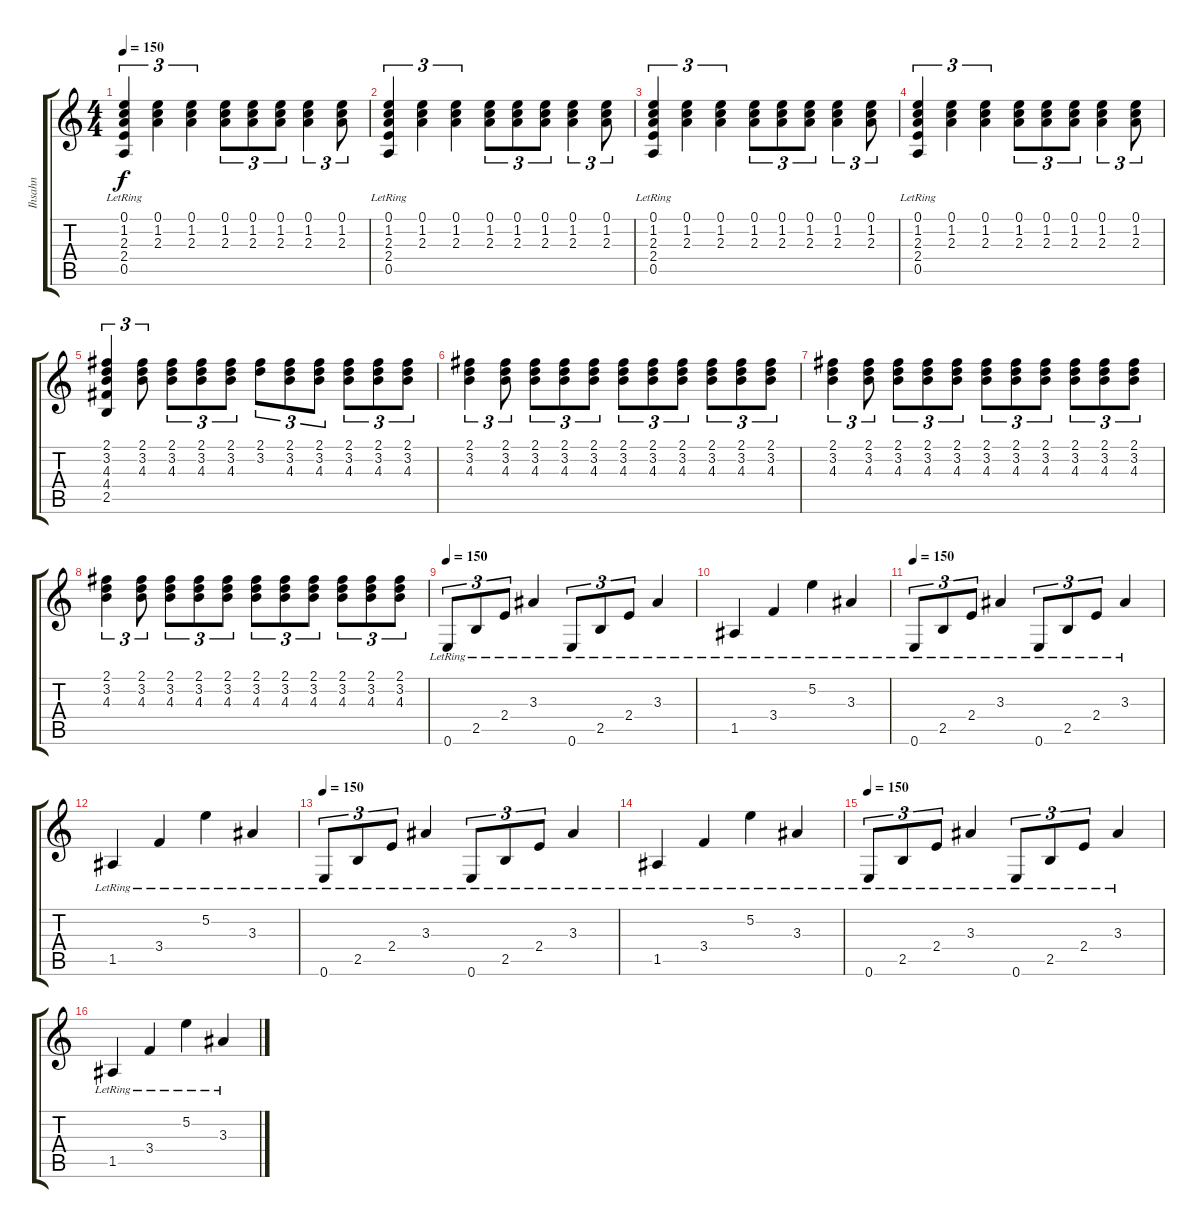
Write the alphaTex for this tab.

\track ("Ihsahn" "Ihsahn") {instrument distortionguitar}
\staff {score tabs}
\tuning (E4 B3 G3 D3 A2 E2) {hide}
\ts (4 4)
\tempo 150
\clef g2
\ks c
(0.1 1.2 2.3 2.4{lr} 0.5{lr}).4{tu (3 2) dy f} (0.1 1.2 2.3).4{tu (3 2)} (0.1 1.2 2.3).4{tu (3 2)} (0.1 1.2 2.3).8{tu (3 2)} (0.1 1.2 2.3).8{tu (3 2)} (0.1 1.2 2.3).8{tu (3 2)} (0.1 1.2 2.3).4{tu (3 2)} (0.1 1.2 2.3).8{tu (3 2)} |
(0.1 1.2 2.3 2.4{lr} 0.5{lr}).4{tu (3 2)} (0.1 1.2 2.3).4{tu (3 2)} (0.1 1.2 2.3).4{tu (3 2)} (0.1 1.2 2.3).8{tu (3 2)} (0.1 1.2 2.3).8{tu (3 2)} (0.1 1.2 2.3).8{tu (3 2)} (0.1 1.2 2.3).4{tu (3 2)} (0.1 1.2 2.3).8{tu (3 2)} |
(0.1 1.2 2.3 2.4{lr} 0.5{lr}).4{tu (3 2)} (0.1 1.2 2.3).4{tu (3 2)} (0.1 1.2 2.3).4{tu (3 2)} (0.1 1.2 2.3).8{tu (3 2)} (0.1 1.2 2.3).8{tu (3 2)} (0.1 1.2 2.3).8{tu (3 2)} (0.1 1.2 2.3).4{tu (3 2)} (0.1 1.2 2.3).8{tu (3 2)} |
(0.1 1.2 2.3 2.4{lr} 0.5{lr}).4{tu (3 2)} (0.1 1.2 2.3).4{tu (3 2)} (0.1 1.2 2.3).4{tu (3 2)} (0.1 1.2 2.3).8{tu (3 2)} (0.1 1.2 2.3).8{tu (3 2)} (0.1 1.2 2.3).8{tu (3 2)} (0.1 1.2 2.3).4{tu (3 2)} (0.1 1.2 2.3).8{tu (3 2)} |
(2.1 3.2 4.3 4.4 2.5).4{tu (3 2)} (2.1 3.2 4.3).8{tu (3 2)} (2.1 3.2 4.3).8{tu (3 2)} (2.1 3.2 4.3).8{tu (3 2)} (2.1 3.2 4.3).8{tu (3 2)} (2.1 3.2).8{tu (3 2)} (2.1 3.2 4.3).8{tu (3 2)} (2.1 3.2 4.3).8{tu (3 2)} (2.1 3.2 4.3).8{tu (3 2)} (2.1 3.2 4.3).8{tu (3 2)} (2.1 3.2 4.3).8{tu (3 2)} |
(2.1 3.2 4.3).4{tu (3 2)} (2.1 3.2 4.3).8{tu (3 2)} (2.1 3.2 4.3).8{tu (3 2)} (2.1 3.2 4.3).8{tu (3 2)} (2.1 3.2 4.3).8{tu (3 2)} (2.1 3.2 4.3).8{tu (3 2)} (2.1 3.2 4.3).8{tu (3 2)} (2.1 3.2 4.3).8{tu (3 2)} (2.1 3.2 4.3).8{tu (3 2)} (2.1 3.2 4.3).8{tu (3 2)} (2.1 3.2 4.3).8{tu (3 2)} |
(2.1 3.2 4.3).4{tu (3 2)} (2.1 3.2 4.3).8{tu (3 2)} (2.1 3.2 4.3).8{tu (3 2)} (2.1 3.2 4.3).8{tu (3 2)} (2.1 3.2 4.3).8{tu (3 2)} (2.1 3.2 4.3).8{tu (3 2)} (2.1 3.2 4.3).8{tu (3 2)} (2.1 3.2 4.3).8{tu (3 2)} (2.1 3.2 4.3).8{tu (3 2)} (2.1 3.2 4.3).8{tu (3 2)} (2.1 3.2 4.3).8{tu (3 2)} |
(2.1 3.2 4.3).4{tu (3 2)} (2.1 3.2 4.3).8{tu (3 2)} (2.1 3.2 4.3).8{tu (3 2)} (2.1 3.2 4.3).8{tu (3 2)} (2.1 3.2 4.3).8{tu (3 2)} (2.1 3.2 4.3).8{tu (3 2)} (2.1 3.2 4.3).8{tu (3 2)} (2.1 3.2 4.3).8{tu (3 2)} (2.1 3.2 4.3).8{tu (3 2)} (2.1 3.2 4.3).8{tu (3 2)} (2.1 3.2 4.3).8{tu (3 2)} |
\tempo 150
0.6{lr}.8{tu (3 2)} 2.5{lr}.8{tu (3 2)} 2.4{lr}.8{tu (3 2)} 3.3{lr}.4 0.6{lr}.8{tu (3 2)} 2.5{lr}.8{tu (3 2)} 2.4{lr}.8{tu (3 2)} 3.3{lr}.4 |
1.5{lr}.4 3.4{lr}.4 5.2{lr}.4 3.3{lr}.4 |
\tempo 150
0.6{lr}.8{tu (3 2)} 2.5{lr}.8{tu (3 2)} 2.4{lr}.8{tu (3 2)} 3.3{lr}.4 0.6{lr}.8{tu (3 2)} 2.5{lr}.8{tu (3 2)} 2.4{lr}.8{tu (3 2)} 3.3{lr}.4 |
1.5{lr}.4 3.4{lr}.4 5.2{lr}.4 3.3{lr}.4 |
\tempo 150
0.6{lr}.8{tu (3 2)} 2.5{lr}.8{tu (3 2)} 2.4{lr}.8{tu (3 2)} 3.3{lr}.4 0.6{lr}.8{tu (3 2)} 2.5{lr}.8{tu (3 2)} 2.4{lr}.8{tu (3 2)} 3.3{lr}.4 |
1.5{lr}.4 3.4{lr}.4 5.2{lr}.4 3.3{lr}.4 |
\tempo 150
0.6{lr}.8{tu (3 2)} 2.5{lr}.8{tu (3 2)} 2.4{lr}.8{tu (3 2)} 3.3{lr}.4 0.6{lr}.8{tu (3 2)} 2.5{lr}.8{tu (3 2)} 2.4{lr}.8{tu (3 2)} 3.3{lr}.4 |
1.5{lr}.4 3.4{lr}.4 5.2{lr}.4 3.3{lr}.4
